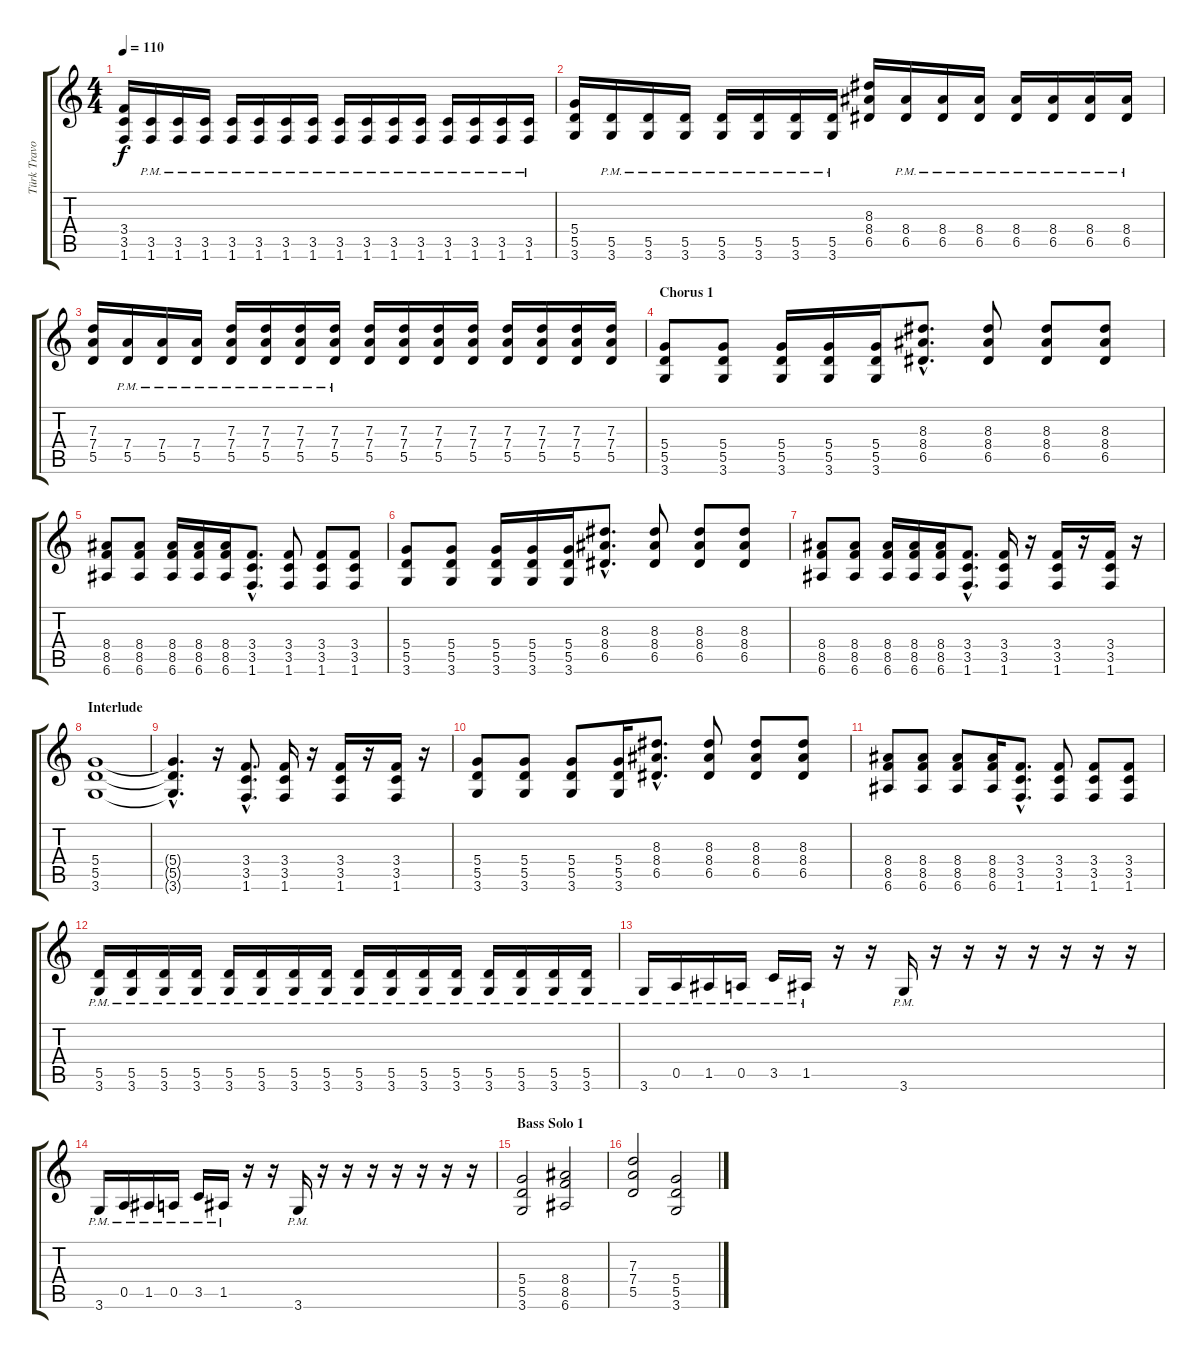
\track ("Türk Travolta" "Türk Travo") {instrument distortionguitar}
\staff {score tabs}
\tuning (E4 B3 G3 D3 A2 E2) {hide}
\ts (4 4)
\tempo 110
\clef g2
\ks c
(3.4 3.5 1.6).16{dy f} (3.5{pm} 1.6{pm}).16 (3.5{pm} 1.6{pm}).16 (3.5{pm} 1.6{pm}).16 (3.5{pm} 1.6{pm}).16 (3.5{pm} 1.6{pm}).16 (3.5{pm} 1.6{pm}).16 (3.5{pm} 1.6{pm}).16 (3.5{pm} 1.6{pm}).16 (3.5{pm} 1.6{pm}).16 (3.5{pm} 1.6{pm}).16 (3.5{pm} 1.6{pm}).16 (3.5{pm} 1.6{pm}).16 (3.5{pm} 1.6{pm}).16 (3.5{pm} 1.6{pm}).16 (3.5{pm} 1.6{pm}).16 |
(5.4 5.5 3.6).16 (5.5{pm} 3.6{pm}).16 (5.5{pm} 3.6{pm}).16 (5.5{pm} 3.6{pm}).16 (5.5{pm} 3.6{pm}).16 (5.5{pm} 3.6{pm}).16 (5.5{pm} 3.6{pm}).16 (5.5{pm} 3.6{pm}).16 (8.3 8.4 6.5).16 (8.4{pm} 6.5{pm}).16 (8.4{pm} 6.5{pm}).16 (8.4{pm} 6.5{pm}).16 (8.4{pm} 6.5{pm}).16 (8.4{pm} 6.5{pm}).16 (8.4{pm} 6.5{pm}).16 (8.4{pm} 6.5{pm}).16 |
(7.3 7.4 5.5).16 (7.4{pm} 5.5{pm}).16 (7.4{pm} 5.5{pm}).16 (7.4{pm} 5.5{pm}).16 (7.3{pm} 7.4{pm} 5.5{pm}).16 (7.3{pm} 7.4{pm} 5.5{pm}).16 (7.3{pm} 7.4{pm} 5.5{pm}).16 (7.3{pm} 7.4{pm} 5.5{pm}).16 (7.3 7.4 5.5).16 (7.3 7.4 5.5).16 (7.3 7.4 5.5).16 (7.3 7.4 5.5).16 (7.3 7.4 5.5).16 (7.3 7.4 5.5).16 (7.3 7.4 5.5).16 (7.3 7.4 5.5).16 |
\section ("" "Chorus 1")
(5.4 5.5 3.6).8 (5.4 5.5 3.6).8 (5.4 5.5 3.6).16 (5.4 5.5 3.6).16 (5.4 5.5 3.6).16 (8.3{hac} 8.4{hac} 6.5{hac}).8{d} (8.3 8.4 6.5).8 (8.3 8.4 6.5).8 (8.3 8.4 6.5).8 |
(8.4 8.5 6.6).8 (8.4 8.5 6.6).8 (8.4 8.5 6.6).16 (8.4 8.5 6.6).16 (8.4 8.5 6.6).16 (3.4{hac} 3.5{hac} 1.6{hac}).8{d} (3.4 3.5 1.6).8 (3.4 3.5 1.6).8 (3.4 3.5 1.6).8 |
(5.4 5.5 3.6).8 (5.4 5.5 3.6).8 (5.4 5.5 3.6).16 (5.4 5.5 3.6).16 (5.4 5.5 3.6).16 (8.3{hac} 8.4{hac} 6.5{hac}).8{d} (8.3 8.4 6.5).8 (8.3 8.4 6.5).8 (8.3 8.4 6.5).8 |
(8.4 8.5 6.6).8 (8.4 8.5 6.6).8 (8.4 8.5 6.6).16 (8.4 8.5 6.6).16 (8.4 8.5 6.6).16 (3.4{hac} 3.5{hac} 1.6{hac}).8{d} (3.4 3.5 1.6).16 r.16 (3.4 3.5 1.6).16 r.16 (3.4 3.5 1.6).16 r.16 |
\section ("" "Interlude")
(5.4 5.5 3.6).1 |
(5.4{hac t} 5.5{hac t} 3.6{hac t}).4{d} r.16 (3.4{hac} 3.5{hac} 1.6{hac}).8{d} (3.4 3.5 1.6).16 r.16 (3.4 3.5 1.6).16 r.16 (3.4 3.5 1.6).16 r.16 |
(5.4 5.5 3.6).8 (5.4 5.5 3.6).8 (5.4 5.5 3.6).8 (5.4 5.5 3.6).16 (8.3{hac} 8.4{hac} 6.5{hac}).8{d} (8.3 8.4 6.5).8 (8.3 8.4 6.5).8 (8.3 8.4 6.5).8 |
(8.4 8.5 6.6).8 (8.4 8.5 6.6).8 (8.4 8.5 6.6).8 (8.4 8.5 6.6).16 (3.4{hac} 3.5{hac} 1.6{hac}).8{d} (3.4 3.5 1.6).8 (3.4 3.5 1.6).8 (3.4 3.5 1.6).8 |
(5.5{pm} 3.6).16 (5.5{pm} 3.6).16 (5.5{pm} 3.6).16 (5.5{pm} 3.6).16 (5.5{pm} 3.6).16 (5.5{pm} 3.6).16 (5.5{pm} 3.6).16 (5.5{pm} 3.6).16 (5.5{pm} 3.6).16 (5.5{pm} 3.6).16 (5.5{pm} 3.6).16 (5.5{pm} 3.6).16 (5.5{pm} 3.6).16 (5.5{pm} 3.6).16 (5.5{pm} 3.6).16 (5.5{pm} 3.6).16 |
3.6{pm}.16 0.5{pm}.16 1.5{pm}.16 0.5{pm}.16 3.5{pm}.16 1.5{pm}.16 r.16 r.16 3.6{pm}.16 r.16 r.16 r.16 r.16 r.16 r.16 r.16 |
3.6{pm}.16 0.5{pm}.16 1.5{pm}.16 0.5{pm}.16 3.5{pm}.16 1.5{pm}.16 r.16 r.16 3.6{pm}.16 r.16 r.16 r.16 r.16 r.16 r.16 r.16 |
\section ("" "Bass Solo 1")
(5.4 5.5 3.6).2 (8.4 8.5 6.6).2 |
(7.3 7.4 5.5).2 (5.4 5.5 3.6).2
